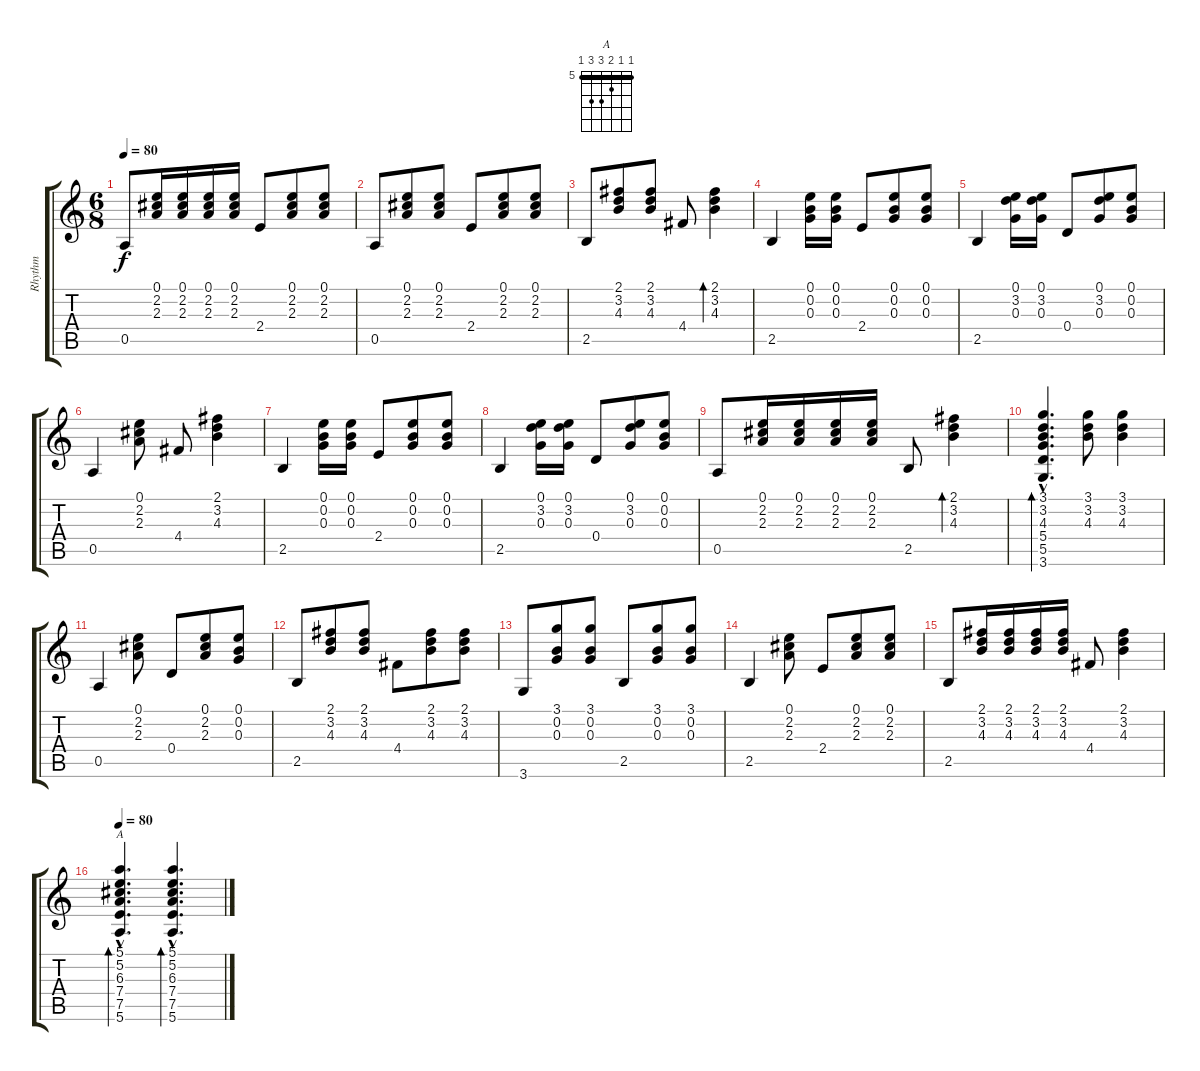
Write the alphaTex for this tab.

\track ("Rhythm" "Rhythm") {instrument acousticguitarnylon}
\staff {score tabs}
\tuning (E4 B3 G3 D3 A2 E2) {hide}
\chord ("A" 5 5 6 7 7 5) {firstfret 5 barre 5}
\ts (6 8)
\tempo 80
\clef g2
\ks c
0.5.8{dy f} (0.1 2.2 2.3).16 (0.1 2.2 2.3).16 (0.1 2.2 2.3).16 (0.1 2.2 2.3).16 2.4.8 (0.1 2.2 2.3).8 (0.1 2.2 2.3).8 |
0.5.8 (0.1 2.2 2.3).8 (0.1 2.2 2.3).8 2.4.8 (0.1 2.2 2.3).8 (0.1 2.2 2.3).8 |
2.5.8 (2.1 3.2 4.3).8 (2.1 3.2 4.3).8 4.4.8 (2.1 3.2 4.3).4{bd 120} |
2.5.4 (0.1 0.2 0.3).16 (0.1 0.2 0.3).16 2.4.8 (0.1 0.2 0.3).8 (0.1 0.2 0.3).8 |
2.5.4 (0.1 3.2 0.3).16 (0.1 3.2 0.3).16 0.4.8 (0.1 3.2 0.3).8 (0.1 0.2 0.3).8 |
0.5.4 (0.1 2.2 2.3).8 4.4.8 (2.1 3.2 4.3).4 |
2.5.4 (0.1 0.2 0.3).16 (0.1 0.2 0.3).16 2.4.8 (0.1 0.2 0.3).8 (0.1 0.2 0.3).8 |
2.5.4 (0.1 3.2 0.3).16 (0.1 3.2 0.3).16 0.4.8 (0.1 3.2 0.3).8 (0.1 0.2 0.3).8 |
0.5.8 (0.1 2.2 2.3).16 (0.1 2.2 2.3).16 (0.1 2.2 2.3).16 (0.1 2.2 2.3).16 2.5.8 (2.1 3.2 4.3).4{bd 120} |
(3.1{hac} 3.2{hac} 4.3{hac} 5.4{hac} 5.5{hac} 3.6{hac}).4{d bd 120} (3.1 3.2 4.3).8 (3.1 3.2 4.3).4 |
0.5.4 (0.1 2.2 2.3).8 0.4.8 (0.1 2.2 2.3).8 (0.1 0.2 0.3).8 |
2.5.8 (2.1 3.2 4.3).8 (2.1 3.2 4.3).8 4.4.8 (2.1 3.2 4.3).8 (2.1 3.2 4.3).8 |
3.6.8 (3.1 0.2 0.3).8 (3.1 0.2 0.3).8 2.5.8 (3.1 0.2 0.3).8 (3.1 0.2 0.3).8 |
2.5.4 (0.1 2.2 2.3).8 2.4.8 (0.1 2.2 2.3).8 (0.1 2.2 2.3).8 |
2.5.8 (2.1 3.2 4.3).16 (2.1 3.2 4.3).16 (2.1 3.2 4.3).16 (2.1 3.2 4.3).16 4.4.8 (2.1 3.2 4.3).4 |
\tempo 80
(5.1{hac} 5.2{hac} 6.3{hac} 7.4{hac} 7.5{hac} 5.6{hac}).4{d bd 120 ch "A"} (5.1{hac} 5.2{hac} 6.3{hac} 7.4{hac} 7.5{hac} 5.6{hac}).4{d bd 120}
